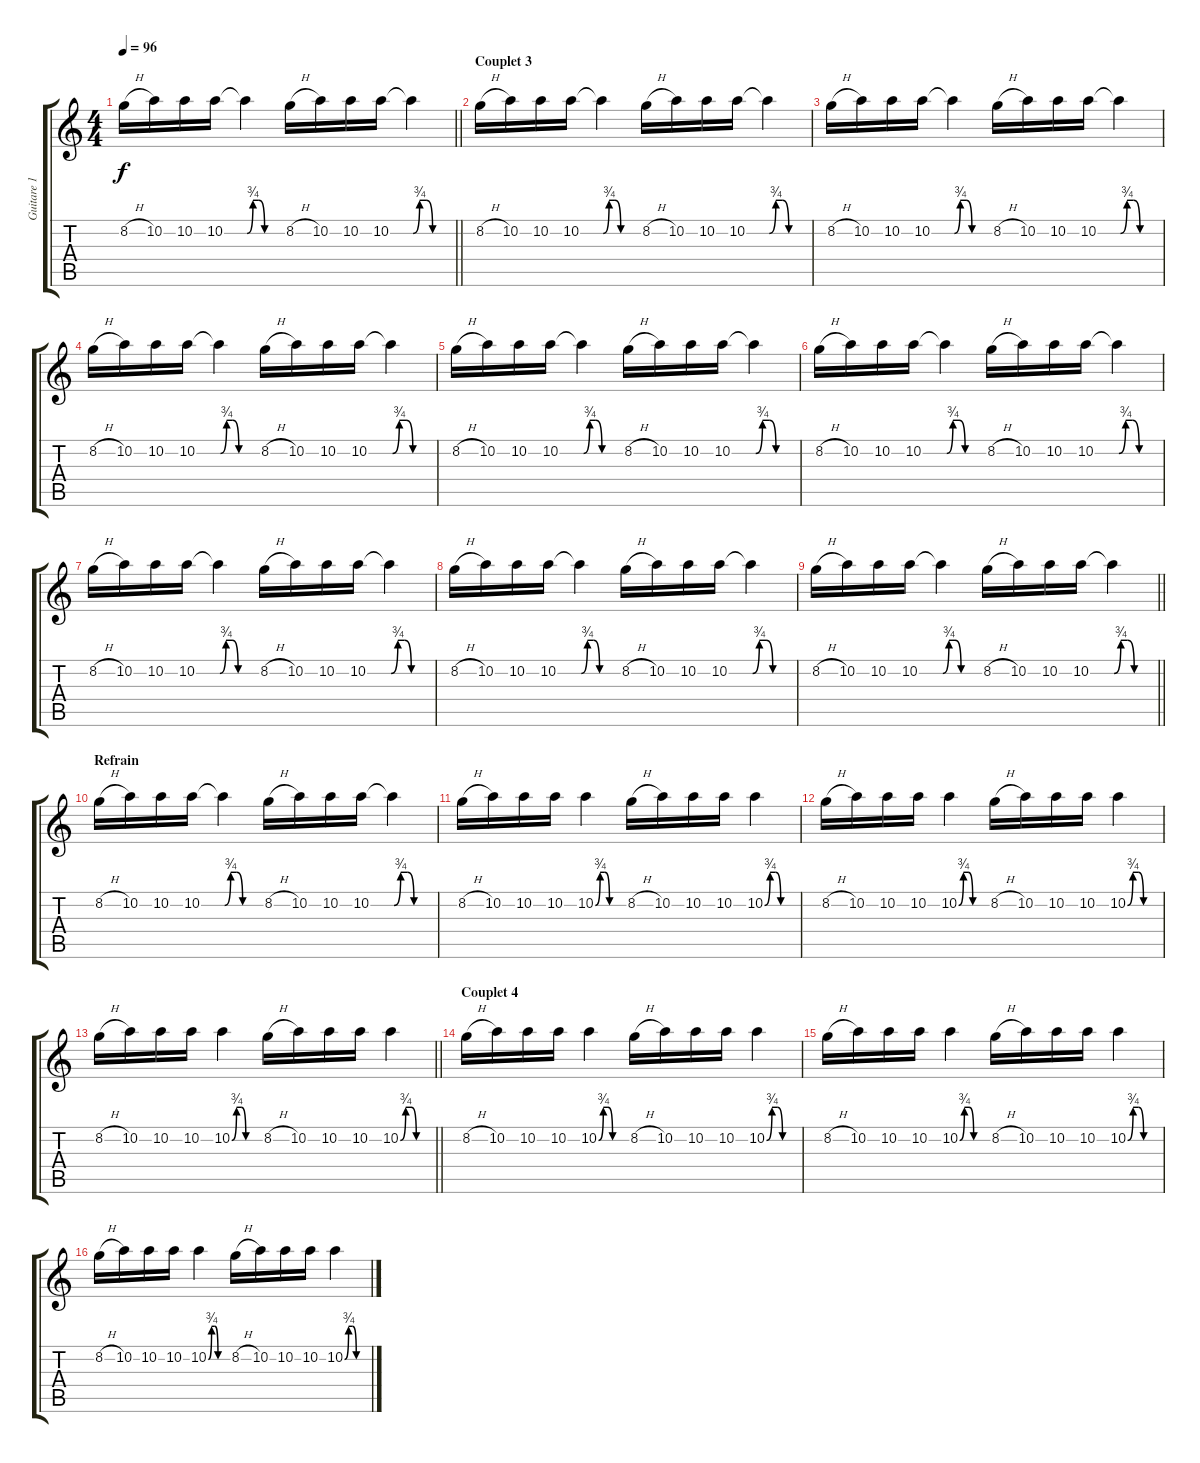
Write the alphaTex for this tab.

\track ("Guitare 1 (clean)" "Guitare 1 ") {instrument acousticguitarnylon}
\staff {score tabs}
\tuning (E4 B3 G3 D3 A2 E2) {hide}
\ts (4 4)
\tempo 96
\clef g2
\barLineRight lightlight
\ks c
8.2{h}.16{dy f} 10.2.16 10.2.16 10.2.16 10.2{be (custom 0 0 10 3 20 3 30 0 60 0) t}.4 8.2{h}.16 10.2.16 10.2.16 10.2.16 10.2{be (custom 0 0 10 3 20 3 30 0 60 0) t}.4 |
\section ("" "Couplet 3")
8.2{h}.16 10.2.16 10.2.16 10.2.16 10.2{be (custom 0 0 10 3 20 3 30 0 60 0) t}.4 8.2{h}.16 10.2.16 10.2.16 10.2.16 10.2{be (custom 0 0 10 3 20 3 30 0 60 0) t}.4 |
8.2{h}.16 10.2.16 10.2.16 10.2.16 10.2{be (custom 0 0 10 3 20 3 30 0 60 0) t}.4 8.2{h}.16 10.2.16 10.2.16 10.2.16 10.2{be (custom 0 0 10 3 20 3 30 0 60 0) t}.4 |
8.2{h}.16 10.2.16 10.2.16 10.2.16 10.2{be (custom 0 0 10 3 20 3 30 0 60 0) t}.4 8.2{h}.16 10.2.16 10.2.16 10.2.16 10.2{be (custom 0 0 10 3 20 3 30 0 60 0) t}.4 |
8.2{h}.16 10.2.16 10.2.16 10.2.16 10.2{be (custom 0 0 10 3 20 3 30 0 60 0) t}.4 8.2{h}.16 10.2.16 10.2.16 10.2.16 10.2{be (custom 0 0 10 3 20 3 30 0 60 0) t}.4 |
8.2{h}.16 10.2.16 10.2.16 10.2.16 10.2{be (custom 0 0 10 3 20 3 30 0 60 0) t}.4 8.2{h}.16 10.2.16 10.2.16 10.2.16 10.2{be (custom 0 0 10 3 20 3 30 0 60 0) t}.4 |
8.2{h}.16 10.2.16 10.2.16 10.2.16 10.2{be (custom 0 0 10 3 20 3 30 0 60 0) t}.4 8.2{h}.16 10.2.16 10.2.16 10.2.16 10.2{be (custom 0 0 10 3 20 3 30 0 60 0) t}.4 |
8.2{h}.16 10.2.16 10.2.16 10.2.16 10.2{be (custom 0 0 10 3 20 3 30 0 60 0) t}.4 8.2{h}.16 10.2.16 10.2.16 10.2.16 10.2{be (custom 0 0 10 3 20 3 30 0 60 0) t}.4 |
\barLineRight lightlight
8.2{h}.16 10.2.16 10.2.16 10.2.16 10.2{be (custom 0 0 10 3 20 3 30 0 60 0) t}.4 8.2{h}.16 10.2.16 10.2.16 10.2.16 10.2{be (custom 0 0 10 3 20 3 30 0 60 0) t}.4 |
\section ("" "Refrain")
8.2{h}.16 10.2.16 10.2.16 10.2.16 10.2{be (custom 0 0 10 3 20 3 30 0 60 0) t}.4 8.2{h}.16 10.2.16 10.2.16 10.2.16 10.2{be (custom 0 0 10 3 20 3 30 0 60 0) t}.4 |
8.2{h}.16 10.2.16 10.2.16 10.2.16 10.2{be (custom 0 0 10 3 20 3 30 0 60 0)}.4 8.2{h}.16 10.2.16 10.2.16 10.2.16 10.2{be (custom 0 0 10 3 20 3 30 0 60 0)}.4 |
8.2{h}.16 10.2.16 10.2.16 10.2.16 10.2{be (custom 0 0 10 3 20 3 30 0 60 0)}.4 8.2{h}.16 10.2.16 10.2.16 10.2.16 10.2{be (custom 0 0 10 3 20 3 30 0 60 0)}.4 |
\barLineRight lightlight
8.2{h}.16 10.2.16 10.2.16 10.2.16 10.2{be (custom 0 0 10 3 20 3 30 0 60 0)}.4 8.2{h}.16 10.2.16 10.2.16 10.2.16 10.2{be (custom 0 0 10 3 20 3 30 0 60 0)}.4 |
\section ("" "Couplet 4")
8.2{h}.16 10.2.16 10.2.16 10.2.16 10.2{be (custom 0 0 10 3 20 3 30 0 60 0)}.4 8.2{h}.16 10.2.16 10.2.16 10.2.16 10.2{be (custom 0 0 10 3 20 3 30 0 60 0)}.4 |
8.2{h}.16 10.2.16 10.2.16 10.2.16 10.2{be (custom 0 0 10 3 20 3 30 0 60 0)}.4 8.2{h}.16 10.2.16 10.2.16 10.2.16 10.2{be (custom 0 0 10 3 20 3 30 0 60 0)}.4 |
8.2{h}.16 10.2.16 10.2.16 10.2.16 10.2{be (custom 0 0 10 3 20 3 30 0 60 0)}.4 8.2{h}.16 10.2.16 10.2.16 10.2.16 10.2{be (custom 0 0 10 3 20 3 30 0 60 0)}.4
